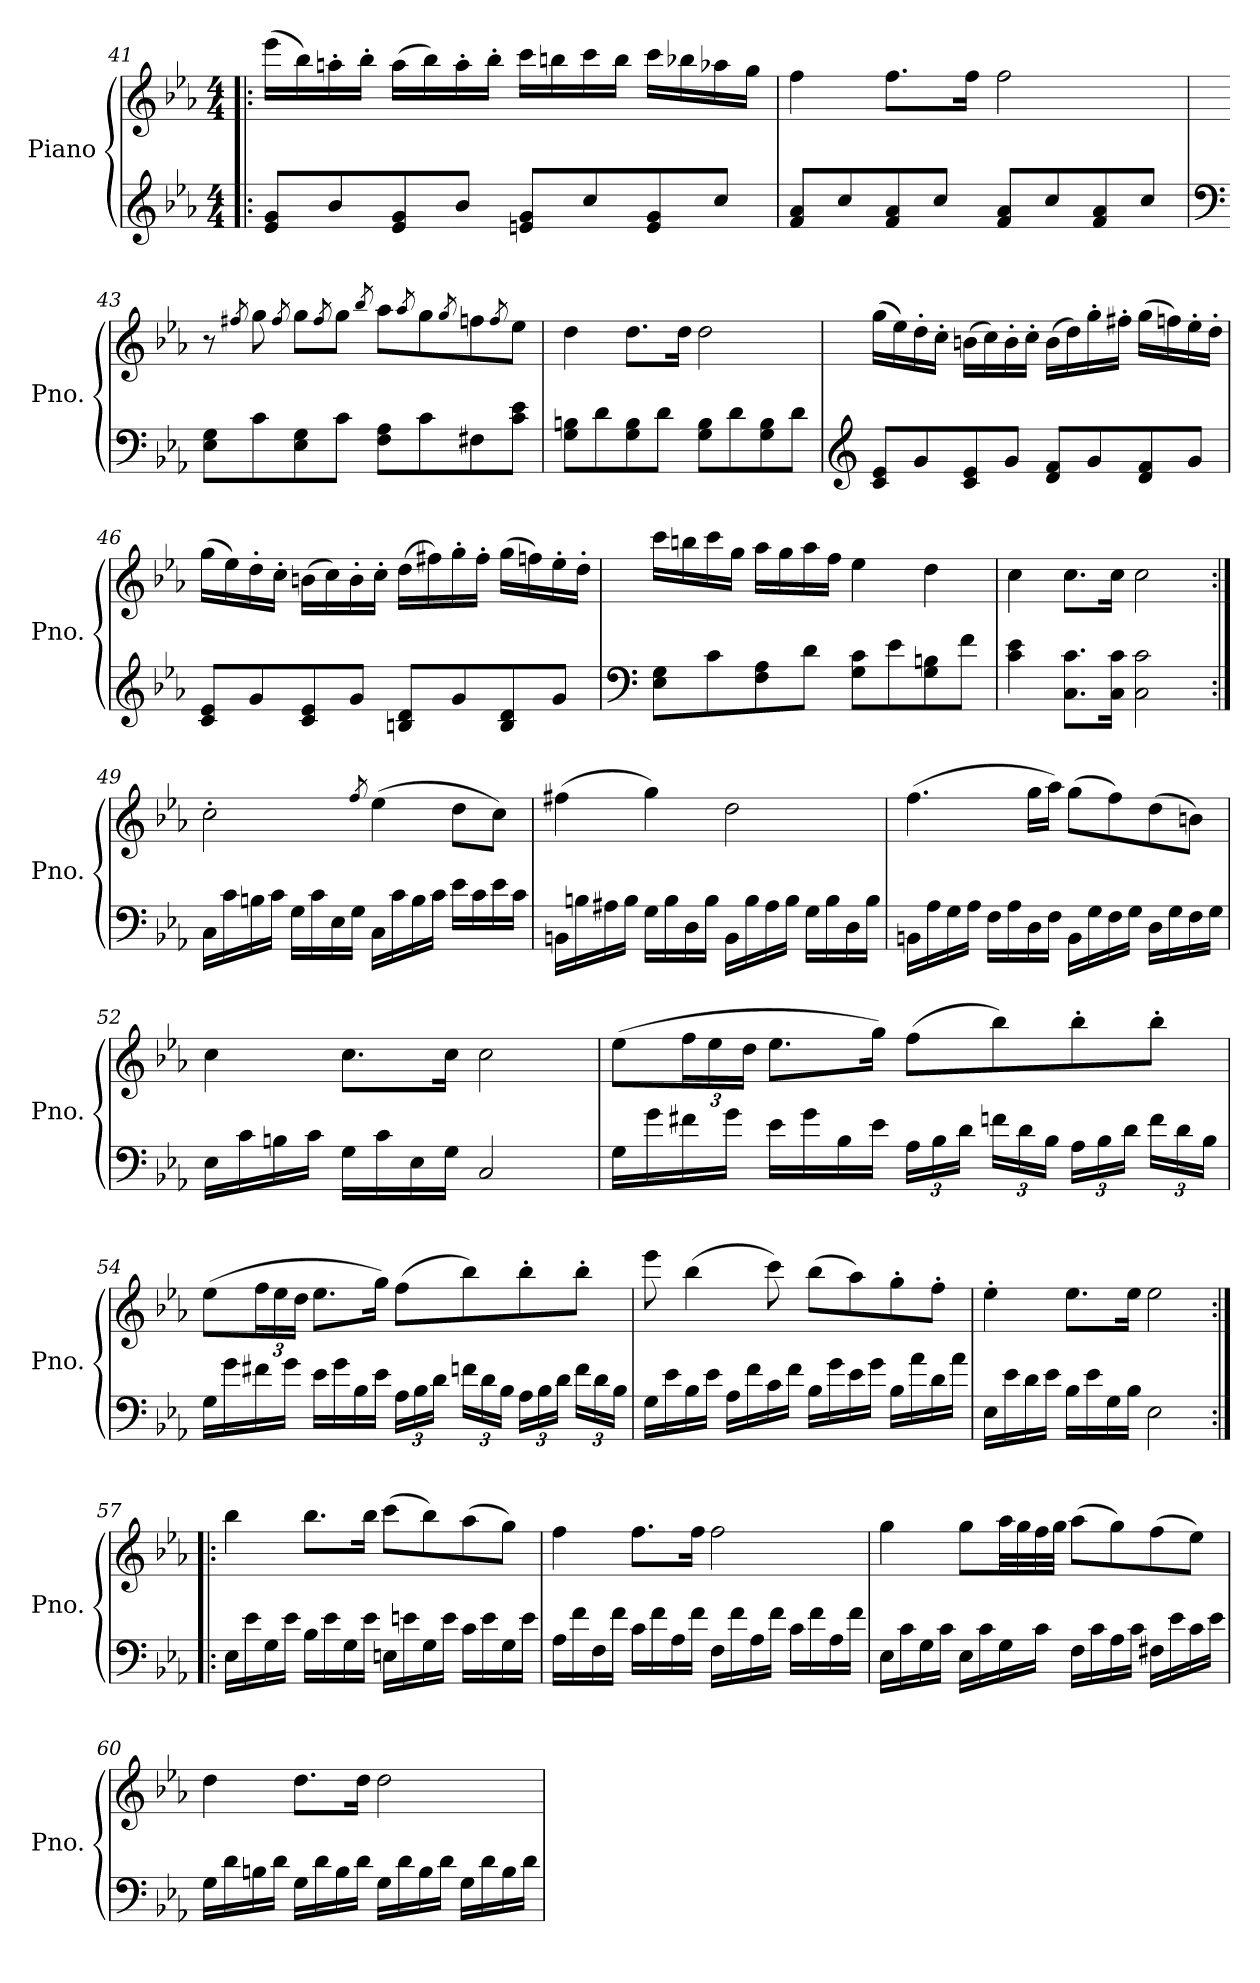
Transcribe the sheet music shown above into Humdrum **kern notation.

**kern	**kern
*part1	*part1
*staff2	*staff1
*I"Piano	*
*I'Pno.	*
!!LO:PB:g=z
*clefG2	*clefG2
*k[b-e-a-]	*k[b-e-a-]
*c:	*c:
*M4/4	*M4/4
=41!|:	=41!|:
8e-/ 8g/L	(>16eee-\LL
.	16bb-\)
8b-/	16aan'\
.	16bb-'\JJ
8e-/ 8g/	(>16aa\LL
.	16bb-\)
8b-/J	16aa'\
.	16bb-'\JJ
8en/ 8g/L	16ccc\LL
.	16bbn\
8cc/	16ccc\
.	16bb\JJ
8e/ 8g/	16ccc\LL
.	16bb-X\
8cc/J	16aa-X\
.	16gg\JJ
=42	=42
8f/ 8a-/L	4ff\
8cc/	.
8f/ 8a-/	8.ff\L
8cc/J	.
.	16ff\Jk
8f/ 8a-/L	2ff\
8cc/	.
8f/ 8a-/	.
8cc/J	.
!!LO:LB:g=z
=43	=43
*clefF4	*
8E-\ 8G\L	8r
.	8qff#X/
8c\	8gg\
.	8qff#/
8E-\ 8G\	8gg\L
.	8qff#/
8c\J	8gg\J
.	8qbb-/
8F\ 8A-\L	8aa-\L
.	8qaa-/
8c\	8gg\
.	8qgg/
8F#X\	8ffn\
.	8qff/
8c\ 8e-\J	8ee-\J
=44	=44
8G\ 8Bn\L	4dd\
8d\	.
8G\ 8B\	8.dd\L
8d\J	.
.	16dd\Jk
8G\ 8B\L	2dd\
8d\	.
8G\ 8B\	.
8d\J	.
!!LO:LB:g=z
=45	=45
*clefG2	*
8c/ 8e-/L	(>16gg\LL
.	16ee-\)
8g/	16dd'\
.	16cc'\JJ
8c/ 8e-/	(>16bn\LL
.	16cc\)
8g/J	16b'\
.	16cc'\JJ
8d/ 8f/L	(>16b\LL
.	16dd\)
8g/	16gg'\
.	16ff#X'\JJ
8d/ 8f/	(>16gg\LL
.	16ffn\)
8g/J	16ee-'\
.	16dd'\JJ
=46	=46
8c/ 8e-/L	(>16gg\LL
.	16ee-\)
8g/	16dd'\
.	16cc'\JJ
8c/ 8e-/	(>16bn\LL
.	16cc\)
8g/J	16b'\
.	16cc'\JJ
8Bn/ 8d/L	(>16dd\LL
.	16ff#X\)
8g/	16gg'\
.	16ff#'\JJ
8B/ 8d/	(>16gg\LL
.	16ffn\)
8g/J	16ee-'\
.	16dd'\JJ
!!LO:LB:g=z
=47	=47
*clefF4	*
8E-\ 8G\L	16ccc\LL
.	16bbn\
8c\	16ccc\
.	16gg\JJ
8F\ 8A-\	16aa-\LL
.	16gg\
8d\J	16aa-\
.	16ff\JJ
8G\ 8c\L	4ee-\
8e-\	.
8G\ 8Bn\	4dd\
8f\J	.
=48	=48
4c\ 4e-\	4cc\
8.C\ 8.c\L	8.cc\L
16C\ 16c\Jk	16cc\Jk
2C\ 2c\	2cc\
=49:|!	=49:|!
16C\LL	2cc'\
16c\	.
16Bn\	.
16c\JJ	.
16G\LL	.
16c\	.
16E-\	.
16G\JJ	.
.	8qff/
16C\LL	(>4ee-\
16c\	.
16B\	.
16c\JJ	.
16e-\LL	8dd\L
16c\	.
16e-\	8cc\J)
16c\JJ	.
!!LO:LB:g=z
=50	=50
16BBn\LL	(>4ff#X\
16Bn\	.
16A#X\	.
16B\JJ	.
16G\LL	4gg\)
16B\	.
16D\	.
16B\JJ	.
16BB\LL	2dd\
16B\	.
16A#\	.
16B\JJ	.
16G\LL	.
16B\	.
16D\	.
16B\JJ	.
=51	=51
16BBn\LL	(>4.ff\
16A-\	.
16G\	.
16A-\JJ	.
16F\LL	.
16A-\	.
16D\	16gg\LL
16F\JJ	16aa-\JJ)
16BB\LL	(>8gg\L
16G\	.
16F\	8ff\)
16G\JJ	.
16D\LL	(>8dd\
16G\	.
16F\	8bn\J)
16G\JJ	.
=52	=52
16E-\LL	4cc\
16c\	.
16Bn\	.
16c\JJ	.
16G\LL	8.cc\L
16c\	.
16E-\	.
16G\JJ	16cc\Jk
2C/	2cc\
!!LO:LB:g=z
=53	=53
16G\LL	(>8ee-\L
16g\	.
*	*Xbrackettup
16f#X\	24ff\L
.	24ee-\
16g\JJ	.
.	24dd\JJ
16e-\LL	8.ee-\L
16g\	.
16B-\	.
16e-\JJ	16gg\Jk)
*Xbrackettup	*
24A-\LL	(>8ff\L
24B-\	.
24d\JJ	.
24fn\LL	8bb-\)
24d\	.
24B-\JJ	.
24A-\LL	8bb-'\
24B-\	.
24d\JJ	.
24f\LL	8bb-'\J
24d\	.
24B-\JJ	.
!!LO:PB:g=z
=54	=54
16G\LL	(>8ee-\L
16g\	.
16f#X\	24ff\L
.	24ee-\
16g\JJ	.
.	24dd\JJ
16e-\LL	8.ee-\L
16g\	.
16B-\	.
16e-\JJ	16gg\Jk)
24A-\LL	(>8ff\L
24B-\	.
24d\JJ	.
24fn\LL	8bb-\)
24d\	.
24B-\JJ	.
24A-\LL	8bb-'\
24B-\	.
24d\JJ	.
24f\LL	8bb-'\J
24d\	.
24B-\JJ	.
=55	=55
16G\LL	8eee-\
16e-\	.
16B-\	(>4bb-\
16e-\JJ	.
16A-\LL	.
16f\	.
16c\	8ccc\)
16f\JJ	.
16B-\LL	(>8bb-\L
16g\	.
16e-\	8aa-\)
16g\JJ	.
16B-\LL	8gg'\
16a-\	.
16d\	8ff'\J
16a-\JJ	.
!!LO:LB:g=z
=56	=56
16E-\LL	4ee-'\
16e-\	.
16d\	.
16e-\JJ	.
16B-\LL	8.ee-\L
16e-\	.
16G\	.
16B-\JJ	16ee-\Jk
2E-\	2ee-\
=57:|!|:	=57:|!|:
16E-\LL	4bb-\
16e-\	.
16G\	.
16e-\JJ	.
16B-\LL	8.bb-\L
16e-\	.
16G\	.
16e-\JJ	16bb-\Jk
16En\LL	(>8ccc\L
16en\	.
16G\	8bb-\)
16e\JJ	.
16c\LL	(>8aa-\
16e\	.
16G\	8gg\J)
16e\JJ	.
!!LO:LB:g=z
=58	=58
16A-\LL	4ff\
16f\	.
16F\	.
16f\JJ	.
16c\LL	8.ff\L
16f\	.
16A-\	.
16f\JJ	16ff\Jk
16F\LL	2ff\
16f\	.
16A-\	.
16f\JJ	.
16c\LL	.
16f\	.
16A-\	.
16f\JJ	.
=59	=59
16E-\LL	4gg\
16c\	.
16G\	.
16c\JJ	.
16E-\LL	8gg\L
16c\	.
16G\	32aa-\LL
.	32gg\
16c\JJ	32ff\
.	32gg\JJJ
16F\LL	(>8aa-\L
16c\	.
16A-\	8gg\)
16c\JJ	.
16F#X\LL	(>8ff\
16e-\	.
16c\	8ee-\J)
16e-\JJ	.
!!LO:LB:g=z
=60	=60
16G\LL	4dd\
16d\	.
16Bn\	.
16d\JJ	.
16G\LL	8.dd\L
16d\	.
16B\	.
16d\JJ	16dd\Jk
16G\LL	2dd\
16d\	.
16B\	.
16d\JJ	.
16G\LL	.
16d\	.
16B\	.
16d\JJ	.
=	=
*-	*-
